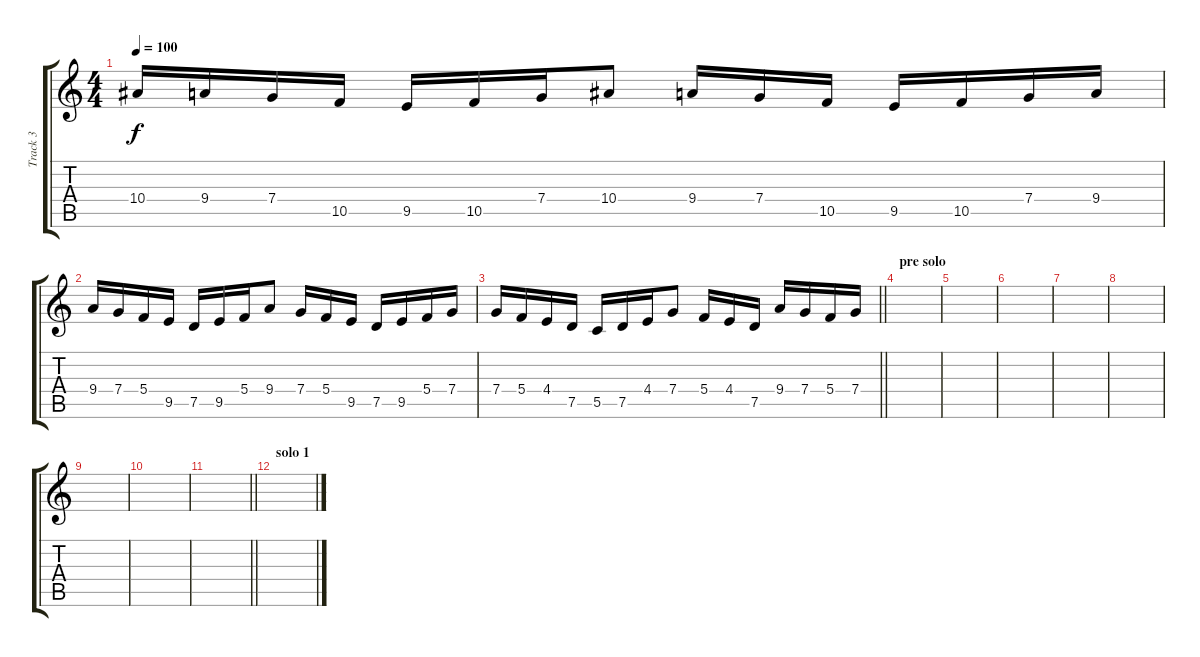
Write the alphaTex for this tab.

\track ("Track 3" "Track 3") {instrument distortionguitar}
\staff {score tabs}
\tuning (D4 A3 F3 C3 G2 D2) {hide}
\ts (4 4)
\tempo 100
\clef g2
\ks c
10.4.16{dy f} 9.4.16 7.4.16 10.5.16 9.5.16 10.5.16 7.4.16 10.4.8 9.4.16 7.4.16 10.5.16 9.5.16 10.5.16 7.4.16 9.4.16 |
9.4.16 7.4.16 5.4.16 9.5.16 7.5.16 9.5.16 5.4.16 9.4.8 7.4.16 5.4.16 9.5.16 7.5.16 9.5.16 5.4.16 7.4.16 |
\barLineRight lightlight
7.4.16 5.4.16 4.4.16 7.5.16 5.5.16 7.5.16 4.4.16 7.4.8 5.4.16 4.4.16 7.5.16 9.4.16 7.4.16 5.4.16 7.4.16 |
\section ("" "pre solo")
|
|
|
|
|
|
|
\barLineRight lightlight
|
\section ("" "solo 1")
